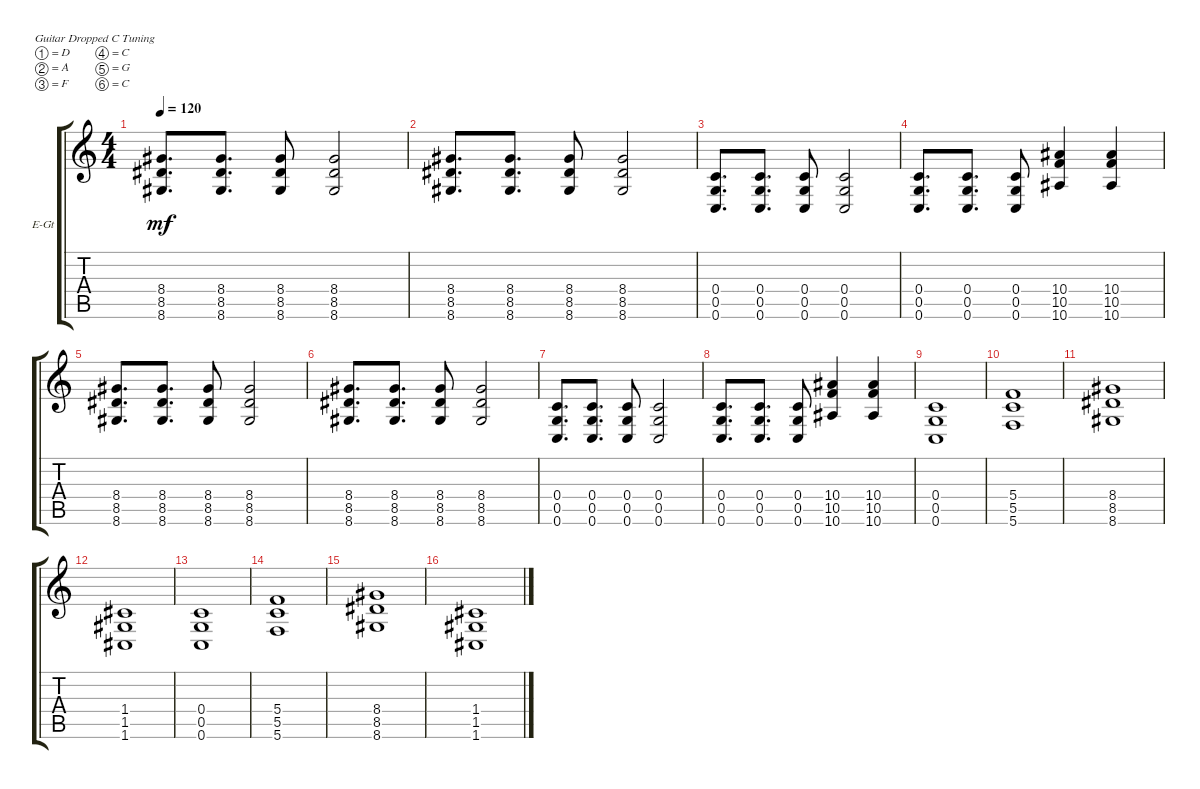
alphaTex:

\bracketExtendMode groupsimilarinstruments
\firstSystemTrackNameOrientation horizontal
\otherSystemsTrackNameOrientation horizontal
\track ("Electric Guitar 1" "E-Gt") {instrument distortionguitar}
\staff {score tabs}
\tuning (D4 A3 F3 C3 G2 C2)
\ts (4 4)
\tempo 120
\clef g2
\ks c
(8.6 8.5 8.4).8{d dy mf instrument distortionguitar} (8.6 8.5 8.4).8{d} (8.4 8.5 8.6).8 (8.6 8.5 8.4).2 |
(8.6 8.5 8.4).8{d} (8.6 8.5 8.4).8{d} (8.4 8.5 8.6).8 (8.6 8.5 8.4).2 |
(0.6 0.5 0.4).8{d} (0.6 0.5 0.4).8{d} (0.4 0.5 0.6).8 (0.6 0.5 0.4).2 |
(0.6 0.5 0.4).8{d} (0.6 0.5 0.4).8{d} (0.4 0.5 0.6).8 (10.6 10.5 10.4).4 (10.6 10.5 10.4).4 |
(8.6 8.5 8.4).8{d} (8.6 8.5 8.4).8{d} (8.4 8.5 8.6).8 (8.6 8.5 8.4).2 |
(8.6 8.5 8.4).8{d} (8.6 8.5 8.4).8{d} (8.4 8.5 8.6).8 (8.6 8.5 8.4).2 |
(0.6 0.5 0.4).8{d} (0.6 0.5 0.4).8{d} (0.4 0.5 0.6).8 (0.6 0.5 0.4).2 |
(0.6 0.5 0.4).8{d} (0.6 0.5 0.4).8{d} (0.4 0.5 0.6).8 (10.6 10.5 10.4).4 (10.6 10.5 10.4).4 |
(0.4 0.5 0.6).1 |
(5.6 5.5 5.4).1 |
(8.4 8.5 8.6).1 |
(1.6 1.5 1.4).1 |
(0.4 0.5 0.6).1 |
(5.6 5.5 5.4).1 |
(8.4 8.5 8.6).1 |
(1.6 1.5 1.4).1
